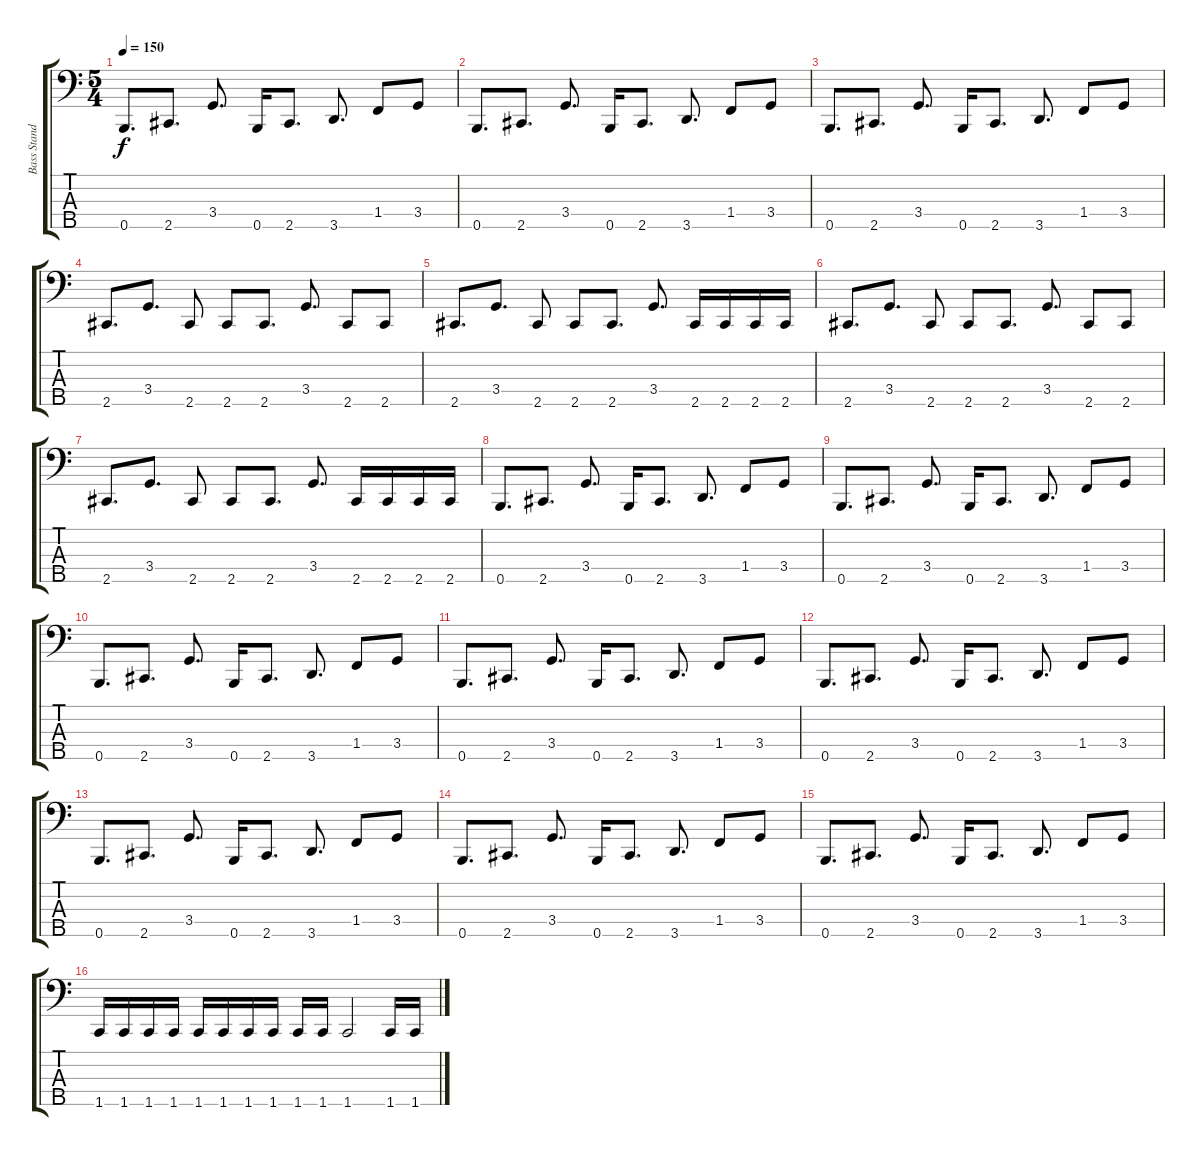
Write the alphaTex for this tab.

\track ("Bass Standard" "Bass Stand") {instrument electricbasspick}
\staff {score tabs}
\tuning (G2 D2 A1 E1 B0) {hide}
\ts (5 4)
\tempo 150
\clef f4
\ks c
0.5.8{d dy f} 2.5.8{d} 3.4.8{d} 0.5.16 2.5.8{d} 3.5.8{d} 1.4.8 3.4.8 |
0.5.8{d} 2.5.8{d} 3.4.8{d} 0.5.16 2.5.8{d} 3.5.8{d} 1.4.8 3.4.8 |
0.5.8{d} 2.5.8{d} 3.4.8{d} 0.5.16 2.5.8{d} 3.5.8{d} 1.4.8 3.4.8 |
2.5.8{d} 3.4.8{d} 2.5.8 2.5.8 2.5.8{d} 3.4.8{d} 2.5.8 2.5.8 |
2.5.8{d} 3.4.8{d} 2.5.8 2.5.8 2.5.8{d} 3.4.8{d} 2.5.16 2.5.16 2.5.16 2.5.16 |
2.5.8{d} 3.4.8{d} 2.5.8 2.5.8 2.5.8{d} 3.4.8{d} 2.5.8 2.5.8 |
2.5.8{d} 3.4.8{d} 2.5.8 2.5.8 2.5.8{d} 3.4.8{d} 2.5.16 2.5.16 2.5.16 2.5.16 |
0.5.8{d} 2.5.8{d} 3.4.8{d} 0.5.16 2.5.8{d} 3.5.8{d} 1.4.8 3.4.8 |
0.5.8{d} 2.5.8{d} 3.4.8{d} 0.5.16 2.5.8{d} 3.5.8{d} 1.4.8 3.4.8 |
0.5.8{d} 2.5.8{d} 3.4.8{d} 0.5.16 2.5.8{d} 3.5.8{d} 1.4.8 3.4.8 |
0.5.8{d} 2.5.8{d} 3.4.8{d} 0.5.16 2.5.8{d} 3.5.8{d} 1.4.8 3.4.8 |
0.5.8{d} 2.5.8{d} 3.4.8{d} 0.5.16 2.5.8{d} 3.5.8{d} 1.4.8 3.4.8 |
0.5.8{d} 2.5.8{d} 3.4.8{d} 0.5.16 2.5.8{d} 3.5.8{d} 1.4.8 3.4.8 |
0.5.8{d} 2.5.8{d} 3.4.8{d} 0.5.16 2.5.8{d} 3.5.8{d} 1.4.8 3.4.8 |
0.5.8{d} 2.5.8{d} 3.4.8{d} 0.5.16 2.5.8{d} 3.5.8{d} 1.4.8 3.4.8 |
1.5.16 1.5.16 1.5.16 1.5.16 1.5.16 1.5.16 1.5.16 1.5.16 1.5.16 1.5.16 1.5.2 1.5.16 1.5.16
